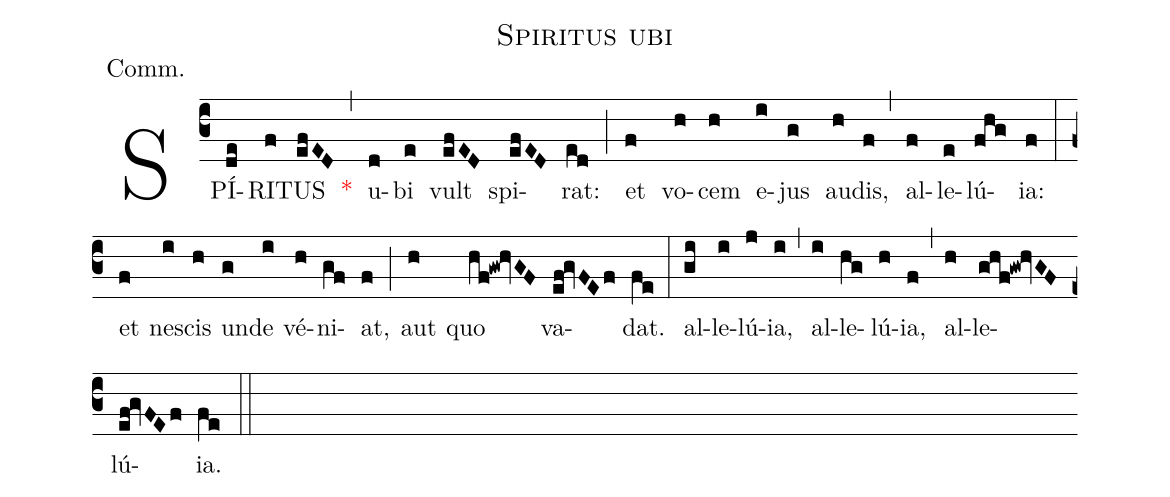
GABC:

name:Spiritus ubi;
annotation:Comm.;
mode:VIII.;
office-part:Communion;
%%
(c3) SPÍ(de)RI(f)TUS(efED) <v>\red{*}</v>(,) u(d)bi(e) vult(efED) spi(efED)rat:(ed) (;) et(f) vo(h)cem(h) e(i)jus(g) au(h)dis,(f) (,) al(f)le(e)lú(fhg)ia:(f) (:) et(f) ne(i)scis(h) un(g)de(i) vé(h)ni(gf)at,(f) (;) aut(h) quo(hf!gw!hvGF) va(ef!gvFEf)dat.(fe) (:) al(gi)le(i)lú(j)ia,(i) (,) al(i)le(hg)lú(h)ia,(f) (,) al(h)le(ghf!gw!hvGF)lú(ef!gvFEf)ia.(fe) (::)
